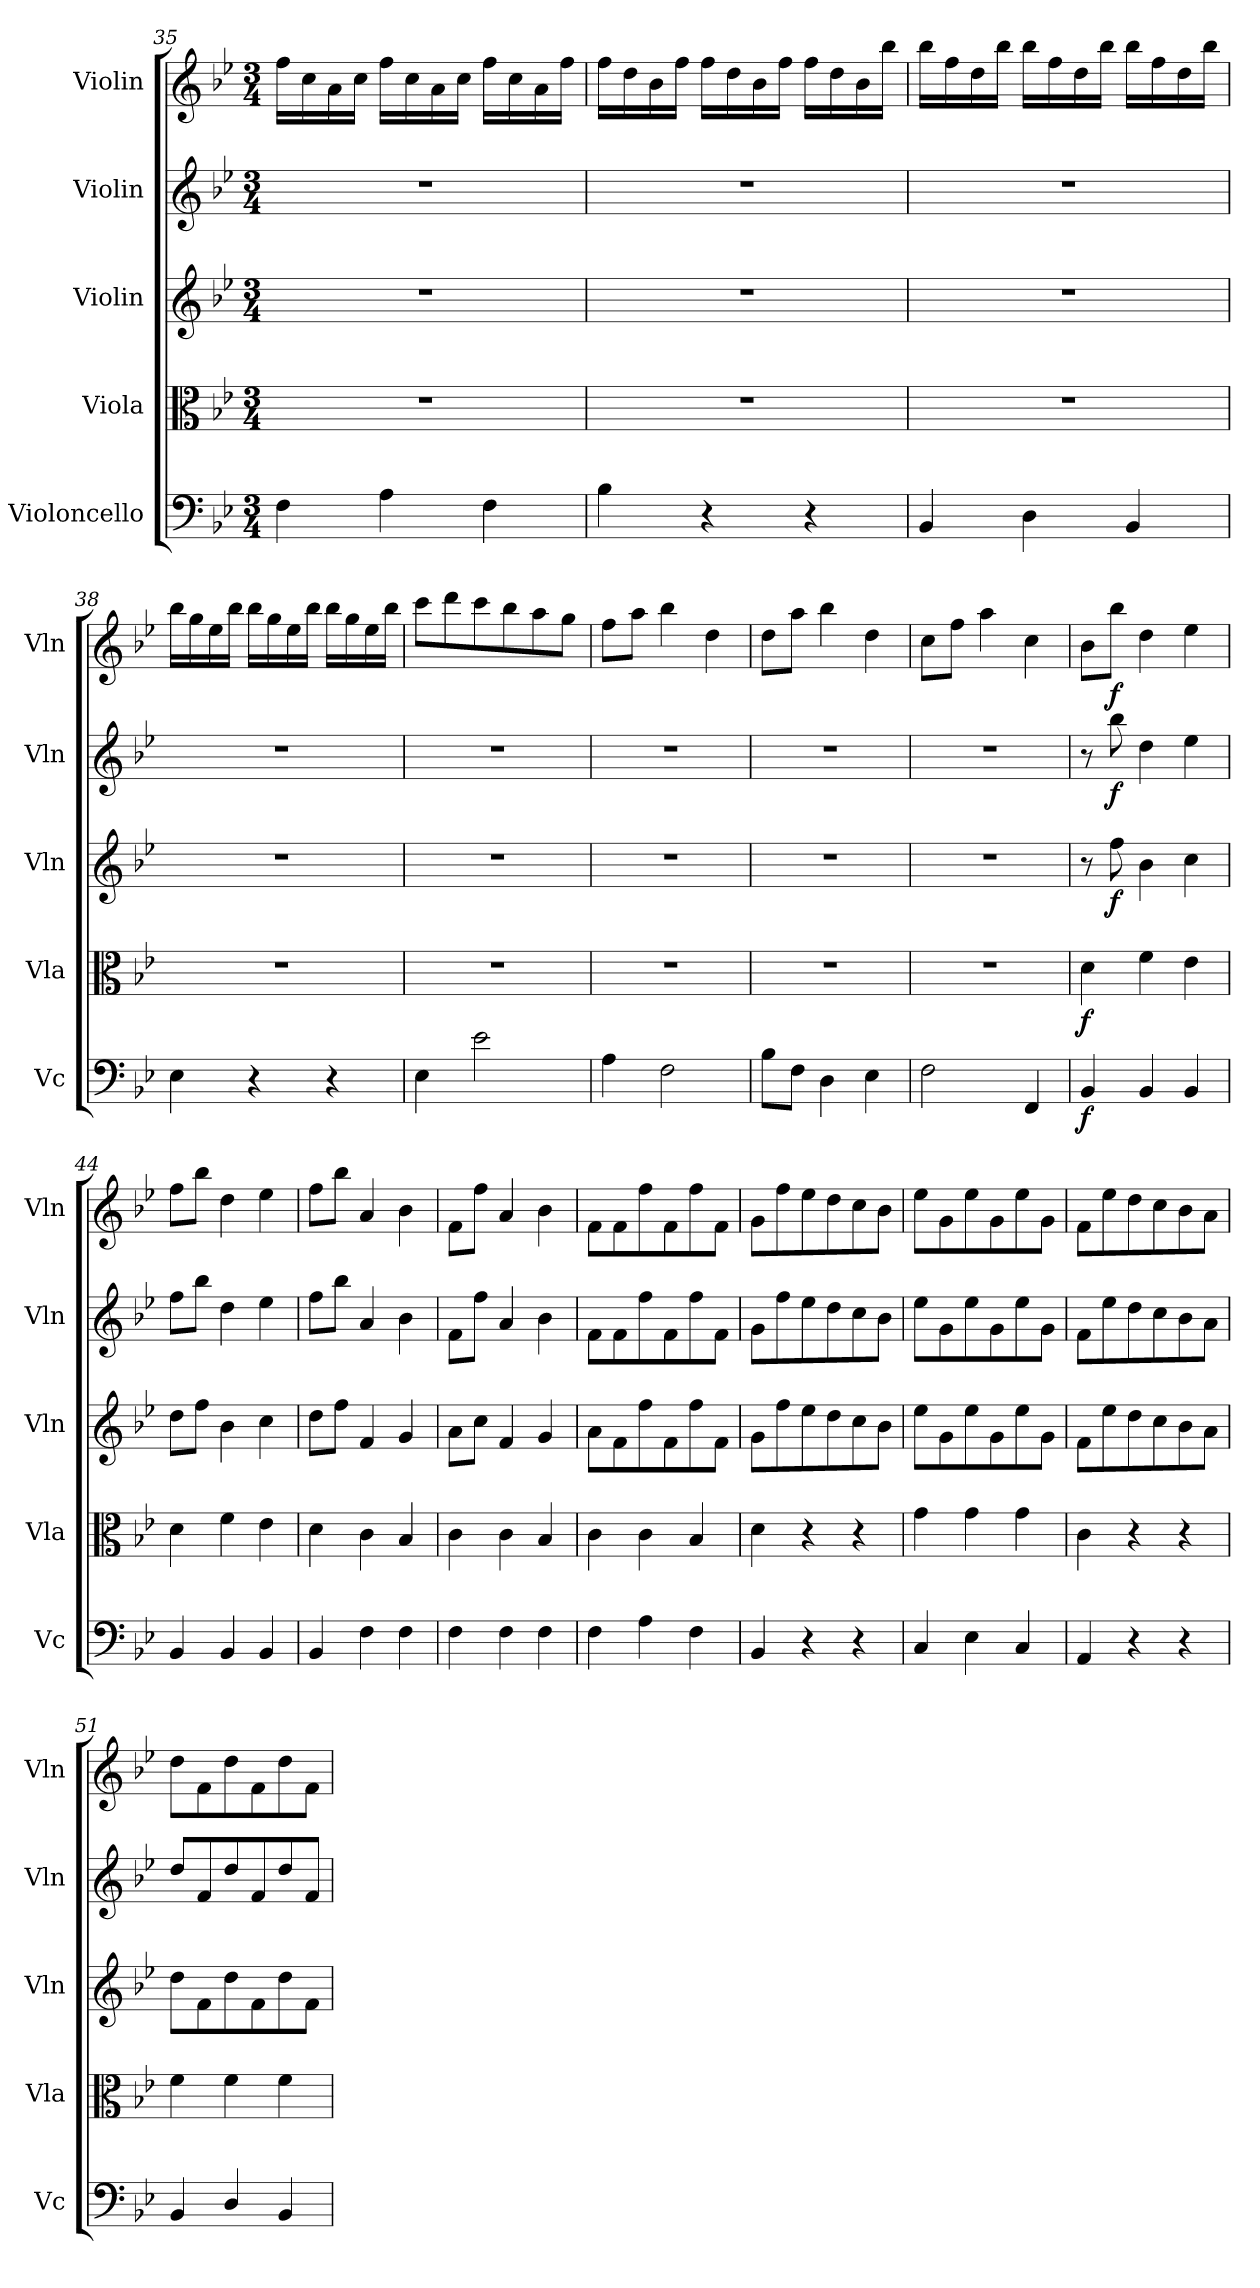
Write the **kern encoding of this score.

**kern	**dynam	**kern	**dynam	**kern	**dynam	**kern	**dynam	**kern	**dynam
*part5	*part5	*part4	*part4	*part3	*part3	*part2	*part2	*part1	*part1
*staff5	*staff5	*staff4	*staff4	*staff3	*staff3	*staff2	*staff2	*staff1	*staff1
*I"Violoncello	*	*I"Viola	*	*I"Violin	*	*I"Violin	*	*I"Violin	*
*I'Vc	*	*I'Vla	*	*I'Vln	*	*I'Vln	*	*I'Vln	*
*clefF4	*	*clefC3	*	*clefG2	*	*clefG2	*	*clefG2	*
*k[b-e-]	*	*k[b-e-]	*	*k[b-e-]	*	*k[b-e-]	*	*k[b-e-]	*
*M3/4	*	*M3/4	*	*M3/4	*	*M3/4	*	*M3/4	*
=35	=35	=35	=35	=35	=35	=35	=35	=35	=35
4F\	.	2.r	.	2.r	.	2.r	.	16ff\LL	.
.	.	.	.	.	.	.	.	16cc\	.
.	.	.	.	.	.	.	.	16a\	.
.	.	.	.	.	.	.	.	16cc\JJ	.
4A\	.	.	.	.	.	.	.	16ff\LL	.
.	.	.	.	.	.	.	.	16cc\	.
.	.	.	.	.	.	.	.	16a\	.
.	.	.	.	.	.	.	.	16cc\JJ	.
4F\	.	.	.	.	.	.	.	16ff\LL	.
.	.	.	.	.	.	.	.	16cc\	.
.	.	.	.	.	.	.	.	16a\	.
.	.	.	.	.	.	.	.	16ff\JJ	.
=36	=36	=36	=36	=36	=36	=36	=36	=36	=36
4B-\	.	2.r	.	2.r	.	2.r	.	16ff\LL	.
.	.	.	.	.	.	.	.	16dd\	.
.	.	.	.	.	.	.	.	16b-\	.
.	.	.	.	.	.	.	.	16ff\JJ	.
4r	.	.	.	.	.	.	.	16ff\LL	.
.	.	.	.	.	.	.	.	16dd\	.
.	.	.	.	.	.	.	.	16b-\	.
.	.	.	.	.	.	.	.	16ff\JJ	.
4r	.	.	.	.	.	.	.	16ff\LL	.
.	.	.	.	.	.	.	.	16dd\	.
.	.	.	.	.	.	.	.	16b-\	.
.	.	.	.	.	.	.	.	16bb-\JJ	.
=37	=37	=37	=37	=37	=37	=37	=37	=37	=37
4BB-/	.	2.r	.	2.r	.	2.r	.	16bb-\LL	.
.	.	.	.	.	.	.	.	16ff\	.
.	.	.	.	.	.	.	.	16dd\	.
.	.	.	.	.	.	.	.	16bb-\JJ	.
4D\	.	.	.	.	.	.	.	16bb-\LL	.
.	.	.	.	.	.	.	.	16ff\	.
.	.	.	.	.	.	.	.	16dd\	.
.	.	.	.	.	.	.	.	16bb-\JJ	.
4BB-/	.	.	.	.	.	.	.	16bb-\LL	.
.	.	.	.	.	.	.	.	16ff\	.
.	.	.	.	.	.	.	.	16dd\	.
.	.	.	.	.	.	.	.	16bb-\JJ	.
=38	=38	=38	=38	=38	=38	=38	=38	=38	=38
4E-\	.	2.r	.	2.r	.	2.r	.	16bb-\LL	.
.	.	.	.	.	.	.	.	16gg\	.
.	.	.	.	.	.	.	.	16ee-\	.
.	.	.	.	.	.	.	.	16bb-\JJ	.
4r	.	.	.	.	.	.	.	16bb-\LL	.
.	.	.	.	.	.	.	.	16gg\	.
.	.	.	.	.	.	.	.	16ee-\	.
.	.	.	.	.	.	.	.	16bb-\JJ	.
4r	.	.	.	.	.	.	.	16bb-\LL	.
.	.	.	.	.	.	.	.	16gg\	.
.	.	.	.	.	.	.	.	16ee-\	.
.	.	.	.	.	.	.	.	16bb-\JJ	.
=39	=39	=39	=39	=39	=39	=39	=39	=39	=39
4E-\	.	2.r	.	2.r	.	2.r	.	8ccc\L	.
.	.	.	.	.	.	.	.	8ddd\	.
2e-\	.	.	.	.	.	.	.	8ccc\	.
.	.	.	.	.	.	.	.	8bb-\	.
.	.	.	.	.	.	.	.	8aa\	.
.	.	.	.	.	.	.	.	8gg\J	.
=40	=40	=40	=40	=40	=40	=40	=40	=40	=40
4A\	.	2.r	.	2.r	.	2.r	.	8ff\L	.
.	.	.	.	.	.	.	.	8aa\J	.
2F\	.	.	.	.	.	.	.	4bb-\	.
.	.	.	.	.	.	.	.	4dd\	.
=41	=41	=41	=41	=41	=41	=41	=41	=41	=41
8B-\L	.	2.r	.	2.r	.	2.r	.	8dd\L	.
8F\J	.	.	.	.	.	.	.	8aa\J	.
4D\	.	.	.	.	.	.	.	4bb-\	.
4E-\	.	.	.	.	.	.	.	4dd\	.
=42	=42	=42	=42	=42	=42	=42	=42	=42	=42
2F\	.	2.r	.	2.r	.	2.r	.	8cc\L	.
.	.	.	.	.	.	.	.	8ff\J	.
.	.	.	.	.	.	.	.	4aa\	.
4FF/	.	.	.	.	.	.	.	4cc\	.
=43	=43	=43	=43	=43	=43	=43	=43	=43	=43
4BB-/	f	4d\	f	8r	.	8r	.	8b-\L	.
.	.	.	.	8ff\	f	8bb-\	f	8bb-\J	f
4BB-/	.	4f\	.	4b-\	.	4dd\	.	4dd\	.
4BB-/	.	4e-\	.	4cc\	.	4ee-\	.	4ee-\	.
=44	=44	=44	=44	=44	=44	=44	=44	=44	=44
4BB-/	.	4d\	.	8dd\L	.	8ff\L	.	8ff\L	.
.	.	.	.	8ff\J	.	8bb-\J	.	8bb-\J	.
4BB-/	.	4f\	.	4b-\	.	4dd\	.	4dd\	.
4BB-/	.	4e-\	.	4cc\	.	4ee-\	.	4ee-\	.
=45	=45	=45	=45	=45	=45	=45	=45	=45	=45
4BB-/	.	4d\	.	8dd\L	.	8ff\L	.	8ff\L	.
.	.	.	.	8ff\J	.	8bb-\J	.	8bb-\J	.
4F\	.	4c\	.	4f/	.	4a/	.	4a/	.
4F\	.	4B-/	.	4g/	.	4b-\	.	4b-\	.
=46	=46	=46	=46	=46	=46	=46	=46	=46	=46
4F\	.	4c\	.	8a\L	.	8f\L	.	8f\L	.
.	.	.	.	8cc\J	.	8ff\J	.	8ff\J	.
4F\	.	4c\	.	4f/	.	4a/	.	4a/	.
4F\	.	4B-/	.	4g/	.	4b-\	.	4b-\	.
=47	=47	=47	=47	=47	=47	=47	=47	=47	=47
4F\	.	4c\	.	8a\L	.	8f\L	.	8f\L	.
.	.	.	.	8f\	.	8f\	.	8f\	.
4A\	.	4c\	.	8ff\	.	8ff\	.	8ff\	.
.	.	.	.	8f\	.	8f\	.	8f\	.
4F\	.	4B-/	.	8ff\	.	8ff\	.	8ff\	.
.	.	.	.	8f\J	.	8f\J	.	8f\J	.
=48	=48	=48	=48	=48	=48	=48	=48	=48	=48
4BB-/	.	4d\	.	8g\L	.	8g\L	.	8g\L	.
.	.	.	.	8ff\	.	8ff\	.	8ff\	.
4r	.	4r	.	8ee-\	.	8ee-\	.	8ee-\	.
.	.	.	.	8dd\	.	8dd\	.	8dd\	.
4r	.	4r	.	8cc\	.	8cc\	.	8cc\	.
.	.	.	.	8b-\J	.	8b-\J	.	8b-\J	.
=49	=49	=49	=49	=49	=49	=49	=49	=49	=49
4C/	.	4g\	.	8ee-\L	.	8ee-\L	.	8ee-\L	.
.	.	.	.	8g\	.	8g\	.	8g\	.
4E-\	.	4g\	.	8ee-\	.	8ee-\	.	8ee-\	.
.	.	.	.	8g\	.	8g\	.	8g\	.
4C/	.	4g\	.	8ee-\	.	8ee-\	.	8ee-\	.
.	.	.	.	8g\J	.	8g\J	.	8g\J	.
=50	=50	=50	=50	=50	=50	=50	=50	=50	=50
4AA/	.	4c\	.	8f\L	.	8f\L	.	8f\L	.
.	.	.	.	8ee-\	.	8ee-\	.	8ee-\	.
4r	.	4r	.	8dd\	.	8dd\	.	8dd\	.
.	.	.	.	8cc\	.	8cc\	.	8cc\	.
4r	.	4r	.	8b-\	.	8b-\	.	8b-\	.
.	.	.	.	8a\J	.	8a\J	.	8a\J	.
=51	=51	=51	=51	=51	=51	=51	=51	=51	=51
4BB-/	.	4f\	.	8dd\L	.	8dd/L	.	8dd\L	.
.	.	.	.	8f\	.	8f/	.	8f\	.
4D/	.	4f\	.	8dd\	.	8dd/	.	8dd\	.
.	.	.	.	8f\	.	8f/	.	8f\	.
4BB-/	.	4f\	.	8dd\	.	8dd/	.	8dd\	.
.	.	.	.	8f\J	.	8f/J	.	8f\J	.
=	=	=	=	=	=	=	=	=	=
*-	*-	*-	*-	*-	*-	*-	*-	*-	*-
